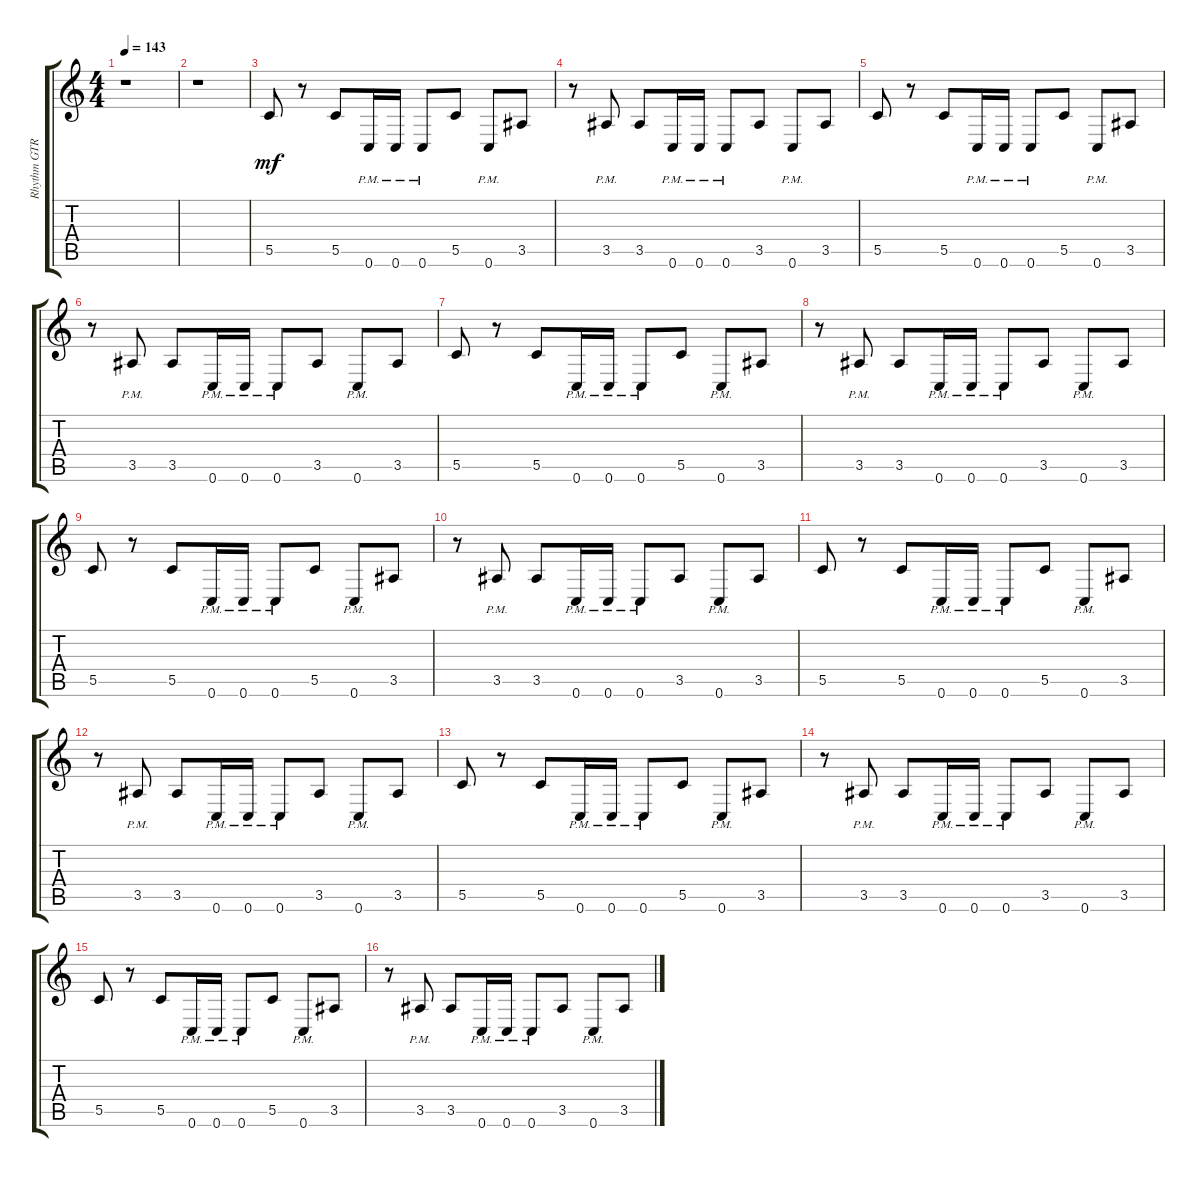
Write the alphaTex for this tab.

\track ("Rhythm GTR 2" "Rhythm GTR") {instrument distortionguitar}
\staff {score tabs}
\tuning (D4 A3 F3 C3 G2 C2) {hide}
\ts (4 4)
\tempo 143
\clef g2
\ks aminor
r.1{dy mf instrument distortionguitar} |
r.1 |
5.5.8 r.8 5.5.8 0.6{pm}.16 0.6{pm}.16 0.6{pm}.8 5.5.8 0.6{pm}.8 3.5.8 |
r.8 3.5{pm}.8 3.5.8 0.6{pm}.16 0.6{pm}.16 0.6{pm}.8 3.5.8 0.6{pm}.8 3.5.8 |
5.5.8 r.8 5.5.8 0.6{pm}.16 0.6{pm}.16 0.6{pm}.8 5.5.8 0.6{pm}.8 3.5.8 |
r.8 3.5{pm}.8 3.5.8 0.6{pm}.16 0.6{pm}.16 0.6{pm}.8 3.5.8 0.6{pm}.8 3.5.8 |
5.5.8 r.8 5.5.8 0.6{pm}.16 0.6{pm}.16 0.6{pm}.8 5.5.8 0.6{pm}.8 3.5.8 |
r.8 3.5{pm}.8 3.5.8 0.6{pm}.16 0.6{pm}.16 0.6{pm}.8 3.5.8 0.6{pm}.8 3.5.8 |
5.5.8 r.8 5.5.8 0.6{pm}.16 0.6{pm}.16 0.6{pm}.8 5.5.8 0.6{pm}.8 3.5.8 |
r.8 3.5{pm}.8 3.5.8 0.6{pm}.16 0.6{pm}.16 0.6{pm}.8 3.5.8 0.6{pm}.8 3.5.8 |
5.5.8 r.8 5.5.8 0.6{pm}.16 0.6{pm}.16 0.6{pm}.8 5.5.8 0.6{pm}.8 3.5.8 |
r.8 3.5{pm}.8 3.5.8 0.6{pm}.16 0.6{pm}.16 0.6{pm}.8 3.5.8 0.6{pm}.8 3.5.8 |
5.5.8 r.8 5.5.8 0.6{pm}.16 0.6{pm}.16 0.6{pm}.8 5.5.8 0.6{pm}.8 3.5.8 |
r.8 3.5{pm}.8 3.5.8 0.6{pm}.16 0.6{pm}.16 0.6{pm}.8 3.5.8 0.6{pm}.8 3.5.8 |
5.5.8 r.8 5.5.8 0.6{pm}.16 0.6{pm}.16 0.6{pm}.8 5.5.8 0.6{pm}.8 3.5.8 |
r.8 3.5{pm}.8 3.5.8 0.6{pm}.16 0.6{pm}.16 0.6{pm}.8 3.5.8 0.6{pm}.8 3.5.8
